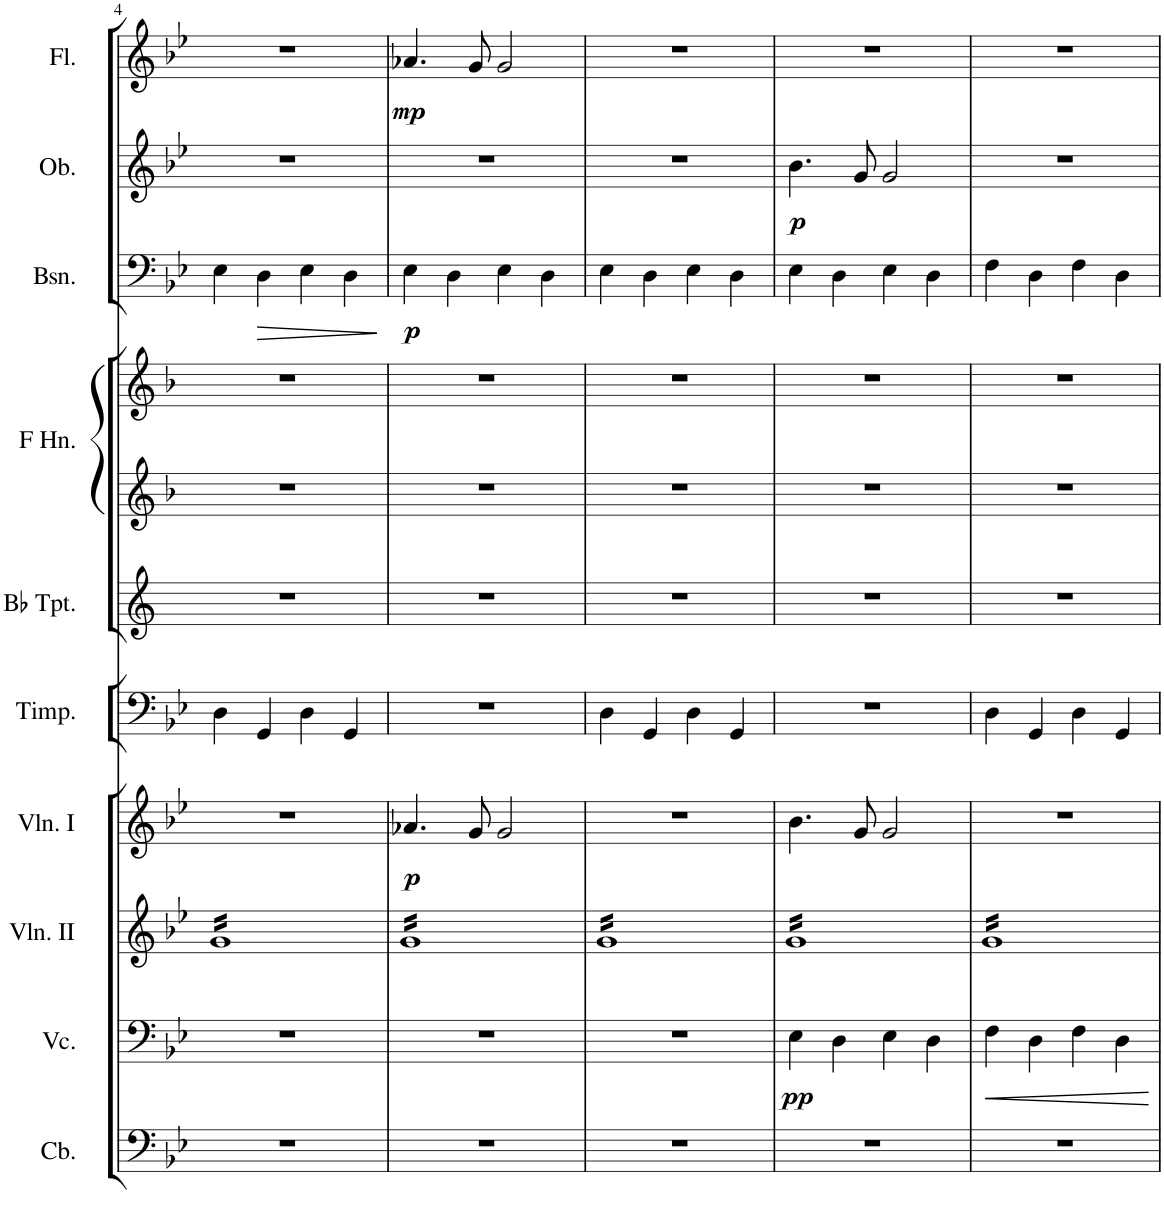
**kern	**kern	**dynam	**kern	**kern	**dynam	**kern	**kern	**kern	**kern	**kern	**dynam	**kern	**dynam	**kern	**dynam
*part10	*part9	*part9	*part8	*part7	*part7	*part6	*part5	*part4	*part4	*part3	*part3	*part2	*part2	*part1	*part1
*staff11	*staff10	*staff10	*staff9	*staff8	*staff8	*staff7	*staff6	*staff5	*staff4	*staff3	*staff3	*staff2	*staff2	*staff1	*staff1
*I"Contrabasses	*I"Violoncellos	*	*I"Violins II	*I"Violins I	*	*I"Timpani	*I"Trumpets in Bb	*I"Horns in F	*	*I"Bassoons	*	*I"Oboes	*	*I"Flutes	*
*I'Cb.	*I'Vc.	*	*I'Vln. II	*I'Vln. I	*	*I'Timp.	*	*	*	*I'Bsn.	*	*I'Ob.	*	*I'Fl.	*
!!LO:PB:g=z
*clefF4	*clefF4	*	*clefG2	*clefG2	*	*clefF4	*clefG2	*clefG2	*clefG2	*clefF4	*	*clefG2	*	*clefG2	*
*Trd7c12	*	*	*	*	*	*	*Trd1c2	*Trd4c7	*Trd4c7	*	*	*	*	*	*
*k[b-e-]	*k[b-e-]	*	*k[b-e-]	*k[b-e-]	*	*k[b-e-]	*k[]	*k[b-]	*k[b-]	*k[b-e-]	*	*k[b-e-]	*	*k[b-e-]	*
*M4/4	*M4/4	*	*M4/4	*M4/4	*	*M4/4	*M4/4	*M4/4	*M4/4	*M4/4	*	*M4/4	*	*M4/4	*
=4	=4	=4	=4	=4	=4	=4	=4	=4	=4	=4	=4	=4	=4	=4	=4
*	*	*	*tremolo	*	*	*	*	*	*	*	*	*	*	*	*
1r	1r	.	16gLL	1r	.	4D\	1r	1r	1r	4E-\	.	1r	.	1r	.
.	.	.	16g	.	.	.	.	.	.	.	.	.	.	.	.
.	.	.	16g	.	.	.	.	.	.	.	.	.	.	.	.
.	.	.	16g	.	.	.	.	.	.	.	.	.	.	.	.
!	!	!	!	!	!	!	!	!	!	!	!LO:HP:b	!	!	!	!
.	.	.	16g	.	.	4GG/	.	.	.	4D\	>	.	.	.	.
.	.	.	16g	.	.	.	.	.	.	.	.	.	.	.	.
.	.	.	16g	.	.	.	.	.	.	.	.	.	.	.	.
.	.	.	16g	.	.	.	.	.	.	.	.	.	.	.	.
.	.	.	16g	.	.	4D\	.	.	.	4E-\	.	.	.	.	.
.	.	.	16g	.	.	.	.	.	.	.	.	.	.	.	.
.	.	.	16g	.	.	.	.	.	.	.	.	.	.	.	.
.	.	.	16g	.	.	.	.	.	.	.	.	.	.	.	.
.	.	.	16g	.	.	4GG/	.	.	.	4D\	.	.	.	.	.
.	.	.	16g	.	.	.	.	.	.	.	.	.	.	.	.
.	.	.	16g	.	.	.	.	.	.	.	.	.	.	.	.
.	.	.	16gJJ	.	.	.	.	.	.	.	.	.	.	.	.
.	.	.	.	.	.	.	.	.	.	.	]	.	.	.	.
=5	=5	=5	=5	=5	=5	=5	=5	=5	=5	=5	=5	=5	=5	=5	=5
!	!	!	!	!	!LO:DY:b	!	!	!	!	!	!LO:DY:b	!	!	!	!LO:DY:b
1r	1r	.	16gLL	4.a-X/	p	1r	1r	1r	1r	4E-\	p	1r	.	4.a-X/	mp
.	.	.	16g	.	.	.	.	.	.	.	.	.	.	.	.
.	.	.	16g	.	.	.	.	.	.	.	.	.	.	.	.
.	.	.	16g	.	.	.	.	.	.	.	.	.	.	.	.
.	.	.	16g	.	.	.	.	.	.	4D\	.	.	.	.	.
.	.	.	16g	.	.	.	.	.	.	.	.	.	.	.	.
.	.	.	16g	8g/	.	.	.	.	.	.	.	.	.	8g/	.
.	.	.	16g	.	.	.	.	.	.	.	.	.	.	.	.
.	.	.	16g	2g/	.	.	.	.	.	4E-\	.	.	.	2g/	.
.	.	.	16g	.	.	.	.	.	.	.	.	.	.	.	.
.	.	.	16g	.	.	.	.	.	.	.	.	.	.	.	.
.	.	.	16g	.	.	.	.	.	.	.	.	.	.	.	.
.	.	.	16g	.	.	.	.	.	.	4D\	.	.	.	.	.
.	.	.	16g	.	.	.	.	.	.	.	.	.	.	.	.
.	.	.	16g	.	.	.	.	.	.	.	.	.	.	.	.
.	.	.	16gJJ	.	.	.	.	.	.	.	.	.	.	.	.
=6	=6	=6	=6	=6	=6	=6	=6	=6	=6	=6	=6	=6	=6	=6	=6
1r	1r	.	16gLL	1r	.	4D\	1r	1r	1r	4E-\	.	1r	.	1r	.
.	.	.	16g	.	.	.	.	.	.	.	.	.	.	.	.
.	.	.	16g	.	.	.	.	.	.	.	.	.	.	.	.
.	.	.	16g	.	.	.	.	.	.	.	.	.	.	.	.
.	.	.	16g	.	.	4GG/	.	.	.	4D\	.	.	.	.	.
.	.	.	16g	.	.	.	.	.	.	.	.	.	.	.	.
.	.	.	16g	.	.	.	.	.	.	.	.	.	.	.	.
.	.	.	16g	.	.	.	.	.	.	.	.	.	.	.	.
.	.	.	16g	.	.	4D\	.	.	.	4E-\	.	.	.	.	.
.	.	.	16g	.	.	.	.	.	.	.	.	.	.	.	.
.	.	.	16g	.	.	.	.	.	.	.	.	.	.	.	.
.	.	.	16g	.	.	.	.	.	.	.	.	.	.	.	.
.	.	.	16g	.	.	4GG/	.	.	.	4D\	.	.	.	.	.
.	.	.	16g	.	.	.	.	.	.	.	.	.	.	.	.
.	.	.	16g	.	.	.	.	.	.	.	.	.	.	.	.
.	.	.	16gJJ	.	.	.	.	.	.	.	.	.	.	.	.
=7	=7	=7	=7	=7	=7	=7	=7	=7	=7	=7	=7	=7	=7	=7	=7
!	!	!LO:DY:b	!	!	!	!	!	!	!	!	!	!	!LO:DY:b	!	!
1r	4E-\	pp	16gLL	4.b-\	.	1r	1r	1r	1r	4E-\	.	4.b-\	p	1r	.
.	.	.	16g	.	.	.	.	.	.	.	.	.	.	.	.
.	.	.	16g	.	.	.	.	.	.	.	.	.	.	.	.
.	.	.	16g	.	.	.	.	.	.	.	.	.	.	.	.
.	4D\	.	16g	.	.	.	.	.	.	4D\	.	.	.	.	.
.	.	.	16g	.	.	.	.	.	.	.	.	.	.	.	.
.	.	.	16g	8g/	.	.	.	.	.	.	.	8g/	.	.	.
.	.	.	16g	.	.	.	.	.	.	.	.	.	.	.	.
.	4E-\	.	16g	2g/	.	.	.	.	.	4E-\	.	2g/	.	.	.
.	.	.	16g	.	.	.	.	.	.	.	.	.	.	.	.
.	.	.	16g	.	.	.	.	.	.	.	.	.	.	.	.
.	.	.	16g	.	.	.	.	.	.	.	.	.	.	.	.
.	4D\	.	16g	.	.	.	.	.	.	4D\	.	.	.	.	.
.	.	.	16g	.	.	.	.	.	.	.	.	.	.	.	.
.	.	.	16g	.	.	.	.	.	.	.	.	.	.	.	.
.	.	.	16gJJ	.	.	.	.	.	.	.	.	.	.	.	.
=8	=8	=8	=8	=8	=8	=8	=8	=8	=8	=8	=8	=8	=8	=8	=8
1r	4F\	.	16gLL	1r	.	4D\	1r	1r	1r	4F\	.	1r	.	1r	.
.	.	.	16g	.	.	.	.	.	.	.	.	.	.	.	.
.	.	.	16g	.	.	.	.	.	.	.	.	.	.	.	.
.	.	.	16g	.	.	.	.	.	.	.	.	.	.	.	.
.	4D\	.	16g	.	.	4GG/	.	.	.	4D\	.	.	.	.	.
.	.	.	16g	.	.	.	.	.	.	.	.	.	.	.	.
.	.	.	16g	.	.	.	.	.	.	.	.	.	.	.	.
.	.	.	16g	.	.	.	.	.	.	.	.	.	.	.	.
.	4F\	.	16g	.	.	4D\	.	.	.	4F\	.	.	.	.	.
.	.	.	16g	.	.	.	.	.	.	.	.	.	.	.	.
.	.	.	16g	.	.	.	.	.	.	.	.	.	.	.	.
.	.	.	16g	.	.	.	.	.	.	.	.	.	.	.	.
.	4D\	.	16g	.	.	4GG/	.	.	.	4D\	.	.	.	.	.
.	.	.	16g	.	.	.	.	.	.	.	.	.	.	.	.
.	.	.	16g	.	.	.	.	.	.	.	.	.	.	.	.
.	.	.	16gJJ	.	.	.	.	.	.	.	.	.	.	.	.
*	*	*	*Xtremolo	*	*	*	*	*	*	*	*	*	*	*	*
=	=	=	=	=	=	=	=	=	=	=	=	=	=	=	=
*-	*-	*-	*-	*-	*-	*-	*-	*-	*-	*-	*-	*-	*-	*-	*-
